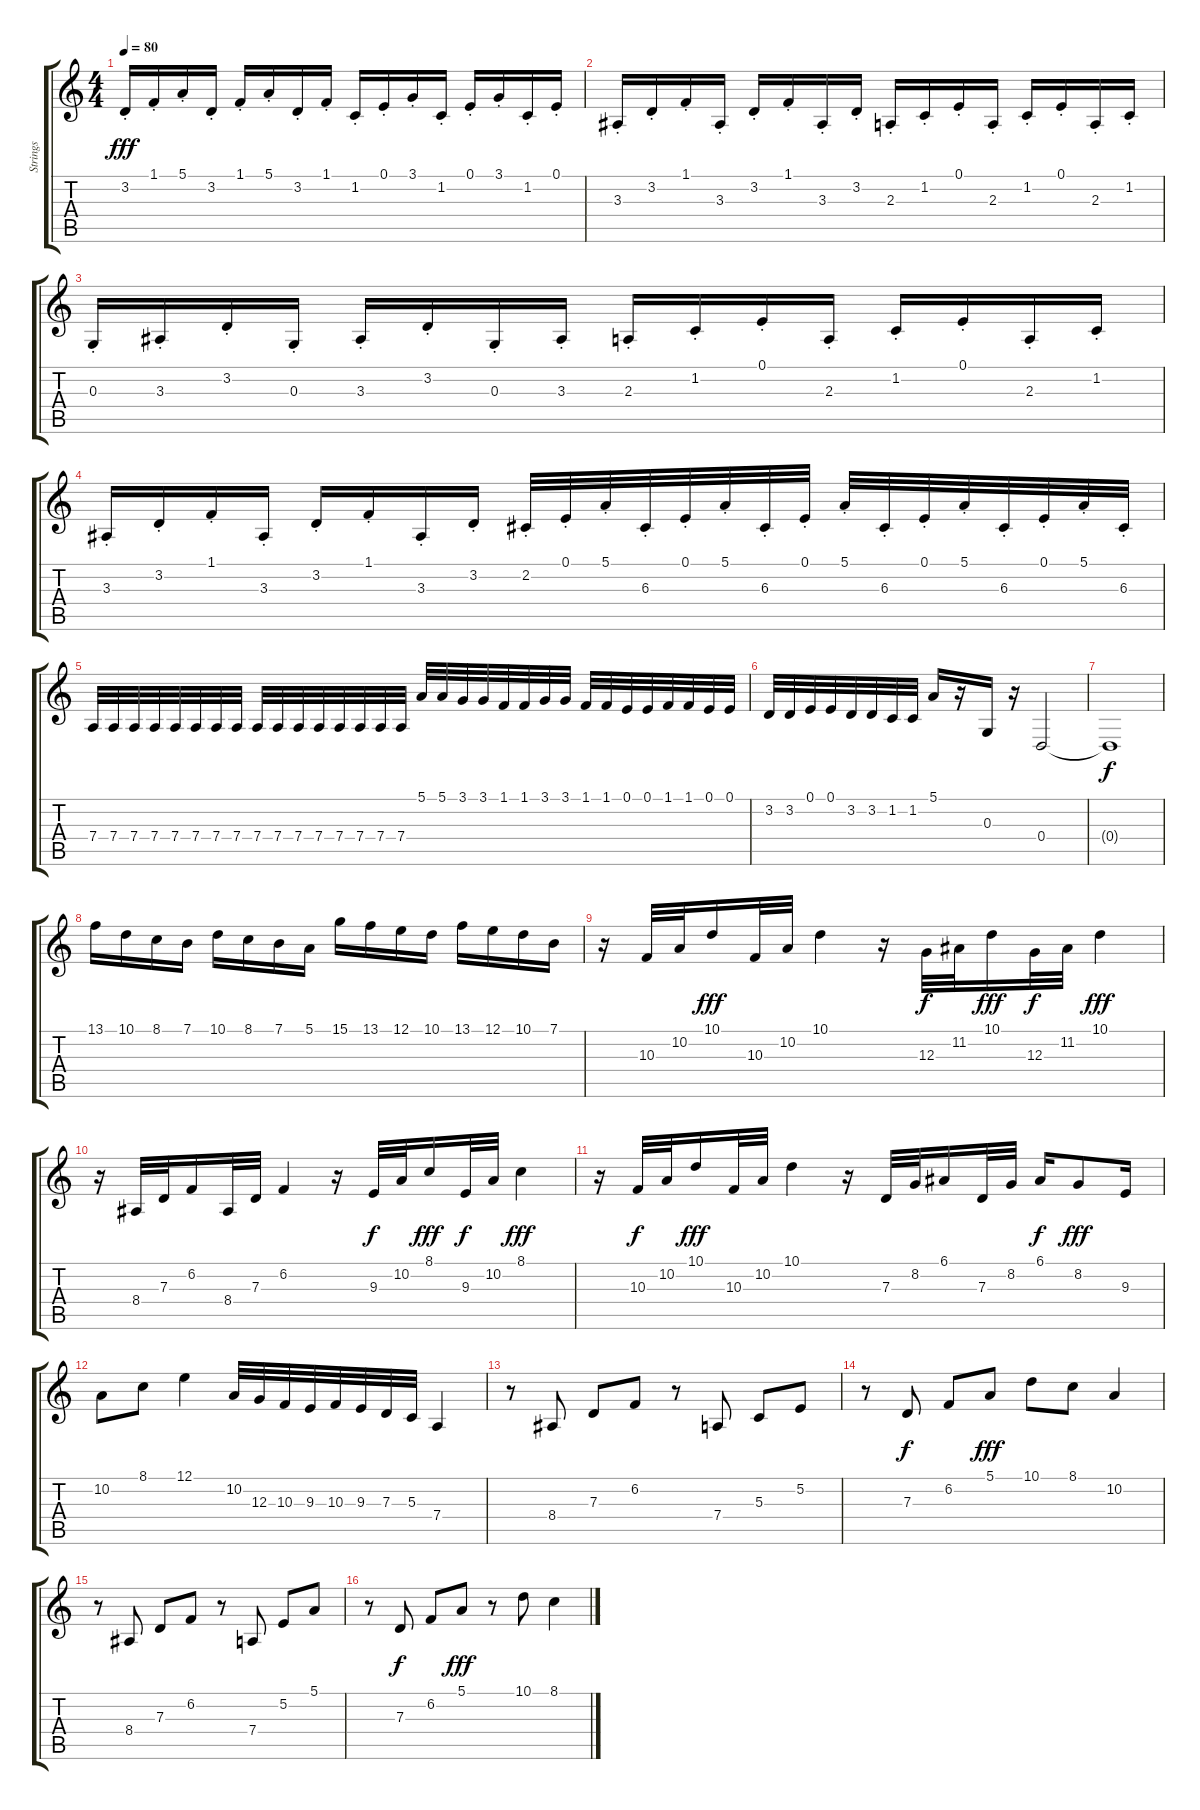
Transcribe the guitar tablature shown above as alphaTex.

\track ("Strings" "Strings") {instrument tremolostrings}
\staff {score tabs}
\tuning (E4 B3 G3 D3 A2 E2) {hide}
\ts (4 4)
\tempo 80
\clef g2
\ks c
3.2{st}.16{dy fff} 1.1{st}.16 5.1{st}.16 3.2{st}.16 1.1{st}.16 5.1{st}.16 3.2{st}.16 1.1{st}.16 1.2{st}.16 0.1{st}.16 3.1{st}.16 1.2{st}.16 0.1{st}.16 3.1{st}.16 1.2{st}.16 0.1{st}.16 |
3.3{st}.16 3.2{st}.16 1.1{st}.16 3.3{st}.16 3.2{st}.16 1.1{st}.16 3.3{st}.16 3.2{st}.16 2.3{st}.16 1.2{st}.16 0.1{st}.16 2.3{st}.16 1.2{st}.16 0.1{st}.16 2.3{st}.16 1.2{st}.16 |
0.3{st}.16 3.3{st}.16 3.2{st}.16 0.3{st}.16 3.3{st}.16 3.2{st}.16 0.3{st}.16 3.3{st}.16 2.3{st}.16 1.2{st}.16 0.1{st}.16 2.3{st}.16 1.2{st}.16 0.1{st}.16 2.3{st}.16 1.2{st}.16 |
3.3{st}.16 3.2{st}.16 1.1{st}.16 3.3{st}.16 3.2{st}.16 1.1{st}.16 3.3{st}.16 3.2{st}.16 2.2{st}.32 0.1{st}.32 5.1{st}.32 6.3{st}.32 0.1{st}.32 5.1{st}.32 6.3{st}.32 0.1{st}.32 5.1{st}.32 6.3{st}.32 0.1{st}.32 5.1{st}.32 6.3{st}.32 0.1{st}.32 5.1{st}.32 6.3{st}.32 |
7.4.32 7.4.32 7.4.32 7.4.32 7.4.32 7.4.32 7.4.32 7.4.32 7.4.32 7.4.32 7.4.32 7.4.32 7.4.32 7.4.32 7.4.32 7.4.32 5.1.32 5.1.32 3.1.32 3.1.32 1.1.32 1.1.32 3.1.32 3.1.32 1.1.32 1.1.32 0.1.32 0.1.32 1.1.32 1.1.32 0.1.32 0.1.32 |
3.2.32 3.2.32 0.1.32 0.1.32 3.2.32 3.2.32 1.2.32 1.2.32 5.1.16 r.16 0.3.16 r.16 0.4.2 |
0.4{t}.1{dy f} |
13.1.16 10.1.16 8.1.16 7.1.16 10.1.16 8.1.16 7.1.16 5.1.16 15.1.16 13.1.16 12.1.16 10.1.16 13.1.16 12.1.16 10.1.16 7.1.16 |
r.16 10.3.32 10.2.32 10.1.16{dy fff} 10.3.32 10.2.32 10.1.4 r.16 12.3.32{dy f} 11.2.32 10.1.16{dy fff} 12.3.32{dy f} 11.2.32 10.1.4{dy fff} |
r.16 8.4.32 7.3.32 6.2.16 8.4.32 7.3.32 6.2.4 r.16 9.3.32{dy f} 10.2.32 8.1.16{dy fff} 9.3.32{dy f} 10.2.32 8.1.4{dy fff} |
r.16 10.3.32{dy f} 10.2.32 10.1.16{dy fff} 10.3.32 10.2.32 10.1.4 r.16 7.3.32 8.2.32 6.1.16 7.3.32 8.2.32 6.1.16{dy f} 8.2.8{dy fff} 9.3.16 |
10.2.8 8.1.8 12.1.4 10.2.32 12.3.32 10.3.32 9.3.32 10.3.32 9.3.32 7.3.32 5.3.32 7.4.4 |
r.8 8.4.8 7.3.8 6.2.8 r.8 7.4.8 5.3.8 5.2.8 |
r.8 7.3.8{dy f} 6.2.8 5.1.8{dy fff} 10.1.8 8.1.8 10.2.4 |
r.8 8.4.8 7.3.8 6.2.8 r.8 7.4.8 5.2.8 5.1.8 |
r.8 7.3.8{dy f} 6.2.8 5.1.8{dy fff} r.8 10.1.8 8.1.4
